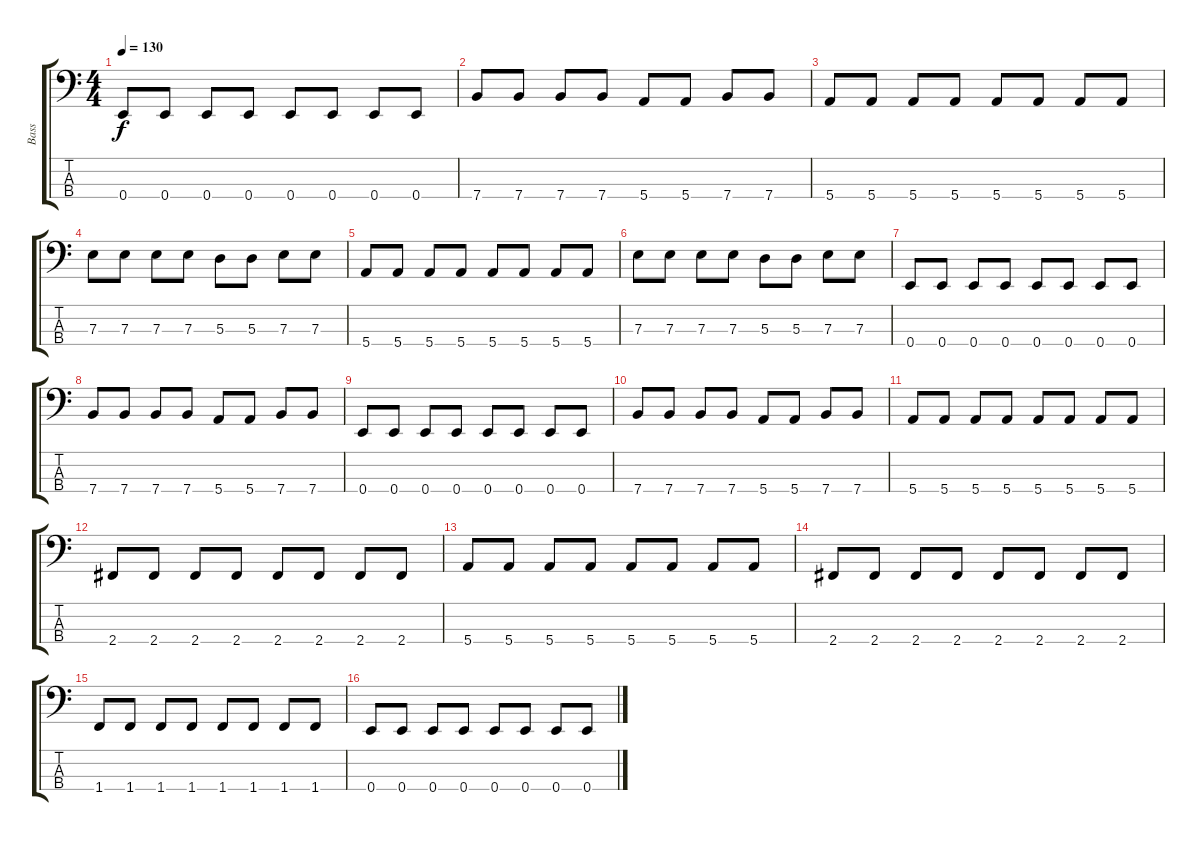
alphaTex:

\track ("Bass" "Bass") {instrument electricbassfinger}
\staff {score tabs}
\tuning (G2 D2 A1 E1) {hide}
\ts (4 4)
\tempo 130
\clef f4
\ks c
0.4.8{dy f} 0.4.8 0.4.8 0.4.8 0.4.8 0.4.8 0.4.8 0.4.8 |
7.4.8 7.4.8 7.4.8 7.4.8 5.4.8 5.4.8 7.4.8 7.4.8 |
5.4.8 5.4.8 5.4.8 5.4.8 5.4.8 5.4.8 5.4.8 5.4.8 |
7.3.8 7.3.8 7.3.8 7.3.8 5.3.8 5.3.8 7.3.8 7.3.8 |
5.4.8 5.4.8 5.4.8 5.4.8 5.4.8 5.4.8 5.4.8 5.4.8 |
7.3.8 7.3.8 7.3.8 7.3.8 5.3.8 5.3.8 7.3.8 7.3.8 |
0.4.8 0.4.8 0.4.8 0.4.8 0.4.8 0.4.8 0.4.8 0.4.8 |
7.4.8 7.4.8 7.4.8 7.4.8 5.4.8 5.4.8 7.4.8 7.4.8 |
0.4.8 0.4.8 0.4.8 0.4.8 0.4.8 0.4.8 0.4.8 0.4.8 |
7.4.8 7.4.8 7.4.8 7.4.8 5.4.8 5.4.8 7.4.8 7.4.8 |
5.4.8 5.4.8 5.4.8 5.4.8 5.4.8 5.4.8 5.4.8 5.4.8 |
2.4.8 2.4.8 2.4.8 2.4.8 2.4.8 2.4.8 2.4.8 2.4.8 |
5.4.8 5.4.8 5.4.8 5.4.8 5.4.8 5.4.8 5.4.8 5.4.8 |
2.4.8 2.4.8 2.4.8 2.4.8 2.4.8 2.4.8 2.4.8 2.4.8 |
1.4.8 1.4.8 1.4.8 1.4.8 1.4.8 1.4.8 1.4.8 1.4.8 |
0.4.8 0.4.8 0.4.8 0.4.8 0.4.8 0.4.8 0.4.8 0.4.8
